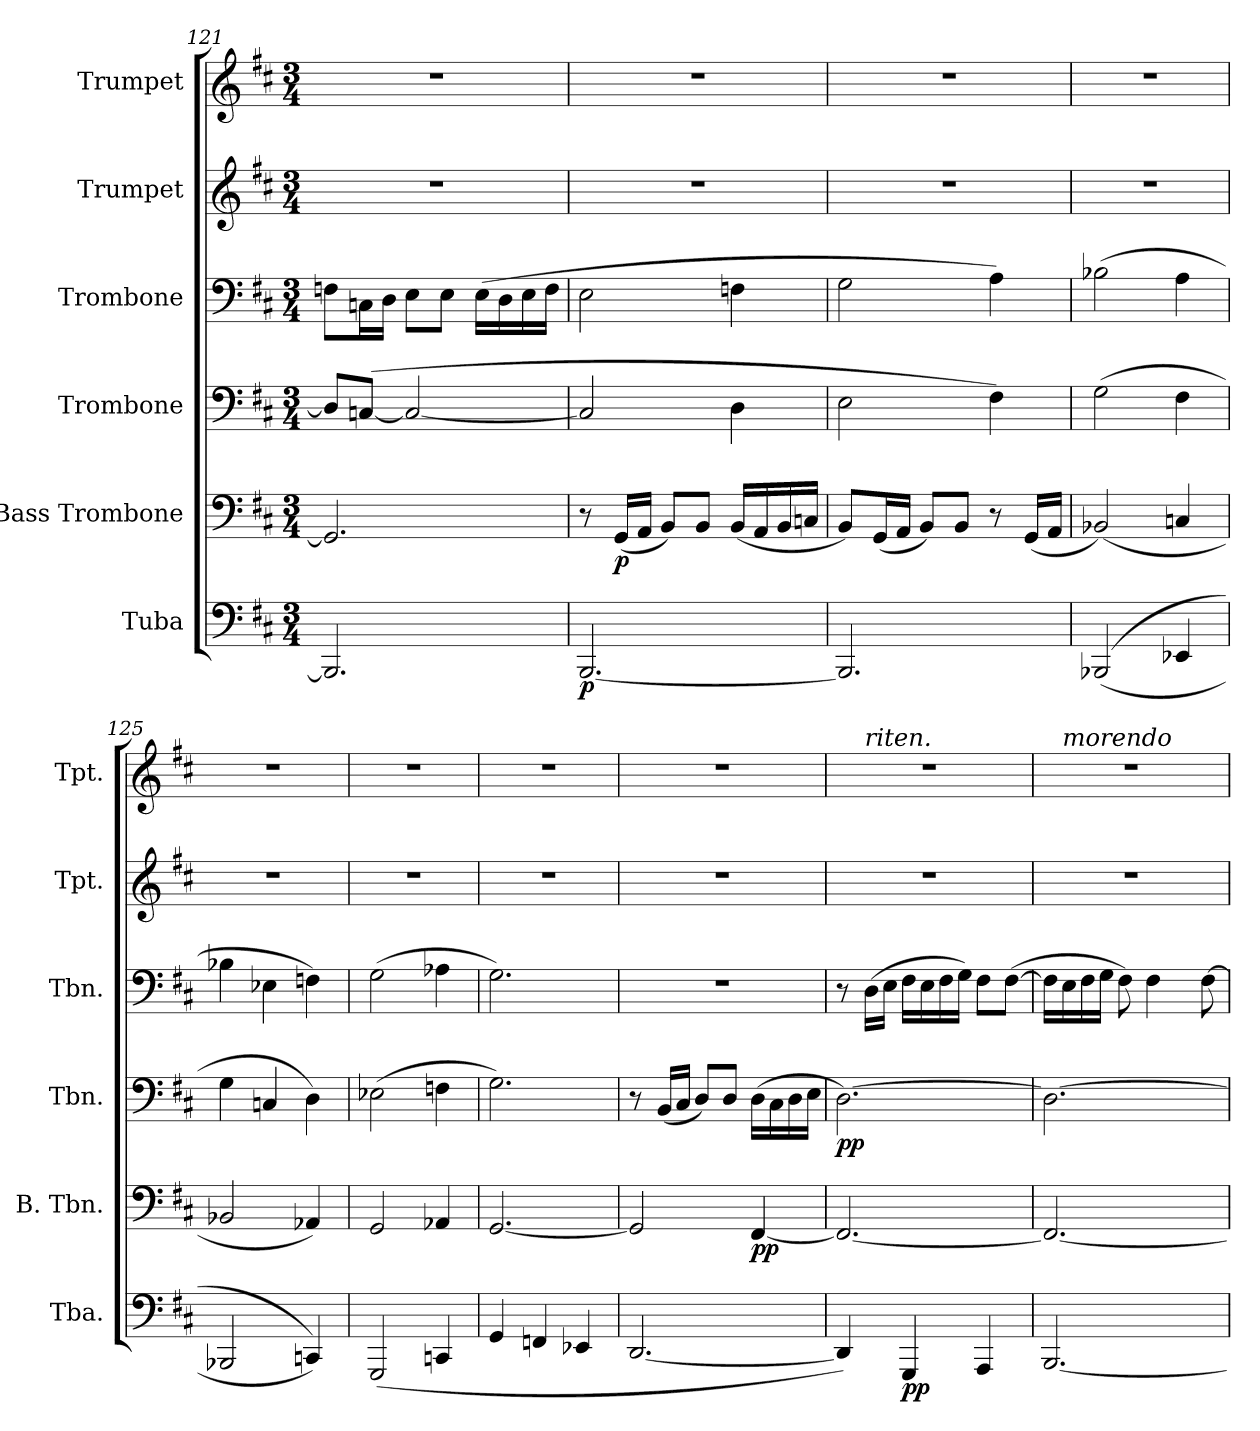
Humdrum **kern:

**kern	**dynam	**kern	**dynam	**kern	**dynam	**kern	**kern	**kern
*part6	*part6	*part5	*part5	*part4	*part4	*part3	*part2	*part1
*staff6	*staff6	*staff5	*staff5	*staff4	*staff4	*staff3	*staff2	*staff1
*I"Tuba	*	*I"Bass Trombone	*	*I"Trombone	*	*I"Trombone	*I"Trumpet	*I"Trumpet
*I'Tba.	*	*I'B. Tbn.	*	*I'Tbn.	*	*I'Tbn.	*I'Tpt.	*I'Tpt.
*clefF4	*	*clefF4	*	*clefF4	*	*clefF4	*clefG2	*clefG2
*	*	*	*	*	*	*	*ITrd1c2	*ITrd1c2
*k[f#c#]	*	*k[f#c#]	*	*k[f#c#]	*	*k[f#c#]	*k[]	*k[]
*M3/4	*	*M3/4	*	*M3/4	*	*M3/4	*M3/4	*M3/4
=121	=121	=121	=121	=121	=121	=121	=121	=121
2.BBB/]	.	2.GG/]	.	8D/L]	.	8Fn\L	2.r	2.r
.	.	.	.	(>[8Cn/J	.	16Cn\L	.	.
.	.	.	.	.	.	16D\JJ	.	.
.	.	.	.	2C/_	.	8E\L	.	.
.	.	.	.	.	.	8E\J	.	.
.	.	.	.	.	.	(>16E\LL	.	.
.	.	.	.	.	.	16D\	.	.
.	.	.	.	.	.	16E\	.	.
.	.	.	.	.	.	16F\JJ	.	.
=122	=122	=122	=122	=122	=122	=122	=122	=122
!	!LO:DY:b	!	!	!	!	!	!	!
[2.BBB/	p	8r	.	2C/]	.	2E\	2.r	2.r
!	!	!	!LO:DY:b	!	!	!	!	!
.	.	(<16GG/LL	p	.	.	.	.	.
.	.	16AA/JJ	.	.	.	.	.	.
.	.	8BB/L)	.	.	.	.	.	.
.	.	8BB/J	.	.	.	.	.	.
.	.	(<16BB/LL	.	4D\	.	4Fn\	.	.
.	.	16AA/	.	.	.	.	.	.
.	.	16BB/	.	.	.	.	.	.
.	.	16Cn/JJ	.	.	.	.	.	.
=123	=123	=123	=123	=123	=123	=123	=123	=123
2.BBB/]	.	8BB/L)	.	2E\	.	2G\	2.r	2.r
.	.	(<16GG/L	.	.	.	.	.	.
.	.	16AA/JJ	.	.	.	.	.	.
.	.	8BB/L)	.	.	.	.	.	.
.	.	8BB/J	.	.	.	.	.	.
.	.	8r	.	4F#\)	.	4A\)	.	.
.	.	(<16GG/LL	.	.	.	.	.	.
.	.	16AA/JJ	.	.	.	.	.	.
=124	=124	=124	=124	=124	=124	=124	=124	=124
(>(>2BBB-X/	.	(>2BB-X/)	.	(>2G\	.	(>2B-X\	2.r	2.r
4EE-X/	.	4Cn/	.	4F#\	.	4A\	.	.
=125	=125	=125	=125	=125	=125	=125	=125	=125
2BBB-X/	.	2BB-X/	.	4G\	.	4B-X\	2.r	2.r
.	.	.	.	4Cn/	.	4E-X\	.	.
4CCn/))	.	4AA-X/)	.	4D\)	.	4Fn\)	.	.
=126	=126	=126	=126	=126	=126	=126	=126	=126
(>2GGG/	.	2GG/	.	(>2E-X\	.	(>2G\	2.r	2.r
4CCn/	.	4AA-X/	.	4Fn\	.	4A-X\	.	.
!!LO:LB:g=z
=127	=127	=127	=127	=127	=127	=127	=127	=127
4GG/	.	[2.GG/	.	2.G\)	.	2.G\)	2.r	2.r
4FFn/	.	.	.	.	.	.	.	.
4EE-X/	.	.	.	.	.	.	.	.
=128	=128	=128	=128	=128	=128	=128	=128	=128
[2.DD/	.	2GG/]	.	8r	.	2.r	2.r	2.r
.	.	.	.	(<16BB/LL	.	.	.	.
.	.	.	.	16C#/JJ	.	.	.	.
.	.	.	.	8D/L)	.	.	.	.
.	.	.	.	8D/J	.	.	.	.
!	!	!	!LO:DY:b	!	!	!	!	!
.	.	[4FF#/	pp	(>16D\LL	.	.	.	.
.	.	.	.	16C#\	.	.	.	.
.	.	.	.	16D\	.	.	.	.
.	.	.	.	16E\JJ	.	.	.	.
=129	=129	=129	=129	=129	=129	=129	=129	=129
*	*	*	*	*	*	*	*	*MM92
!	!	!	!	!	!LO:DY:b	!	!	!
*	*	*	*	*	*	*	*	*^
*	*	*	*	*	*	*	*	*	*^
4DD/])	.	2.FF#/_	.	[2.D\)	pp	8r	2.r	2.r	8ryy	2ryy
!	!	!	!	!	!	!	!	!	!LO:TX:i:t=riten.	!
.	.	.	.	.	.	(>16D\LL	.	.	2ryy	.
.	.	.	.	.	.	16E\JJ	.	.	.	.
!	!LO:DY:b	!	!	!	!	!	!	!	!	!
4GGG/	pp	.	.	.	.	16F#\LL	.	.	.	.
.	.	.	.	.	.	16E\	.	.	.	.
.	.	.	.	.	.	16F#\	.	.	.	.
.	.	.	.	.	.	16G\JJ)	.	.	.	.
*	*	*	*	*	*	*	*	*MM84	*	*
4AAA/	.	.	.	.	.	8F#\L	.	.	.	4ryy
.	.	.	.	.	.	(>[8F#\J	.	.	8ryy	.
=130	=130	=130	=130	=130	=130	=130	=130	=130	=130	=130
[2.BBB/	.	2.FF#/_	.	2.D\_	.	16F#\LL]	2.r	2.r	16ryy	4ryy
!	!	!	!	!	!	!	!	!	!LO:TX:a:i:t=morendo	!
.	.	.	.	.	.	16E\	.	.	2ryy	.
.	.	.	.	.	.	16F#\	.	.	.	.
.	.	.	.	.	.	16G\JJ	.	.	.	.
*	*	*	*	*	*	*	*	*MM64	*	*
.	.	.	.	.	.	8F#\)	.	.	.	2ryy
.	.	.	.	.	.	4F#\	.	.	.	.
.	.	.	.	.	.	.	.	.	8.ryy	.
.	.	.	.	.	.	[8F#\	.	.	.	.
*	*	*	*	*	*	*	*	*v	*v	*v
=	=	=	=	=	=	=	=	=
*-	*-	*-	*-	*-	*-	*-	*-	*-
